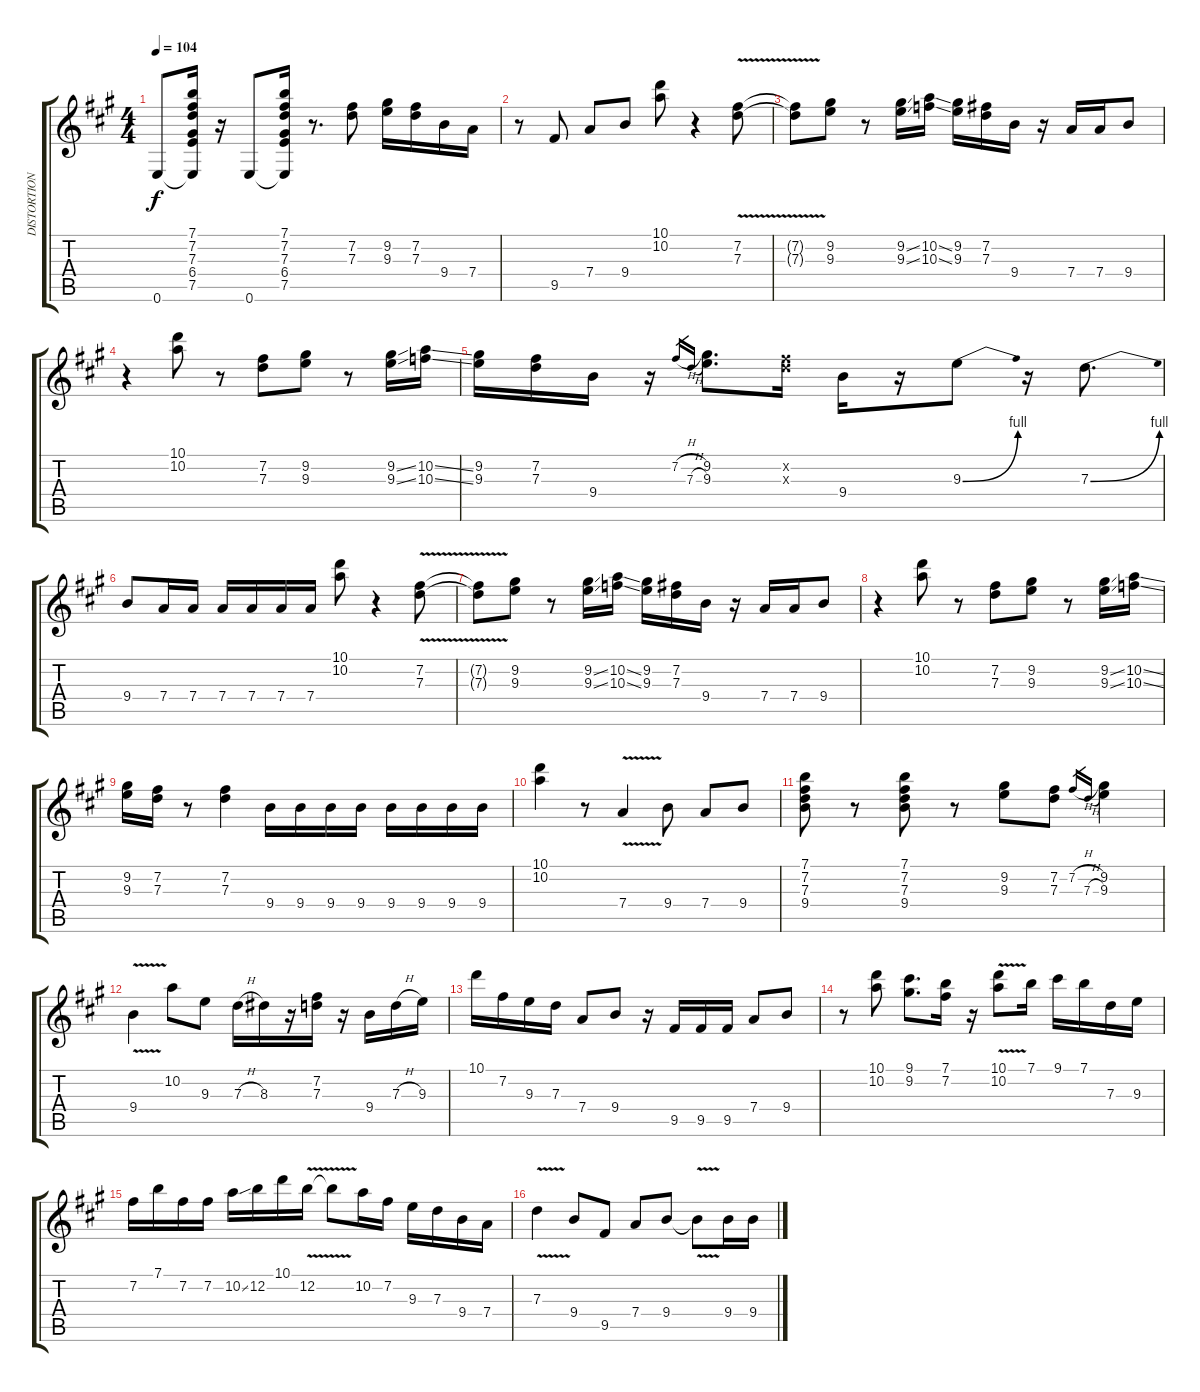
\track ("DISTORTION" "DISTORTION") {instrument distortionguitar}
\staff {score tabs}
\tuning (E4 B3 G3 D3 A2 E2) {hide}
\ts (4 4)
\tempo 104
\clef g2
\ks a
0.6.8{dy f} (7.1 7.2 7.3 6.4 7.5 0.6{t}).16 r.16 0.6.8 (7.1 7.2 7.3 6.4 7.5 0.6{t}).16 r.8{d} (7.2 7.3).8 (9.2 9.3).16 (7.2 7.3).16 9.4.16 7.4.16 |
r.8 9.5.8 7.4.8 9.4.8 (10.1 10.2).8 r.4 (7.2{v} 7.3{v}).8 |
(7.2{v t} 7.3{v t}).8 (9.2 9.3).8 r.8 (9.2{ss} 9.3{ss}).16 (10.2{ss} 10.3{ss}).16 (9.2 9.3).16 (7.2 7.3).16 9.4.16 r.16 7.4.16 7.4.16 9.4.8 |
r.4 (10.1 10.2).8 r.8 (7.2 7.3).8 (9.2 9.3).8 r.8 (9.2{ss} 9.3{ss}).16 (10.2{ss} 10.3{ss}).16 |
(9.2 9.3).16 (7.2 7.3).16 9.4.16 r.16 7.2{h}.16{gr} 7.3{h}.16{gr} (9.2 9.3).8{d} (7.2{x} 7.3{x}).16 9.4.16 r.16 9.3{be (bend 0 0 60 4)}.8 r.16 7.3{be (bend 0 0 60 4)}.8{d} |
9.4.8 7.4.16 7.4.16 7.4.16 7.4.16 7.4.16 7.4.16 (10.1 10.2).8 r.4 (7.2{v} 7.3{v}).8 |
(7.2{v t} 7.3{v t}).8 (9.2 9.3).8 r.8 (9.2{ss} 9.3{ss}).16 (10.2{ss} 10.3{ss}).16 (9.2 9.3).16 (7.2 7.3).16 9.4.16 r.16 7.4.16 7.4.16 9.4.8 |
r.4 (10.1 10.2).8 r.8 (7.2 7.3).8 (9.2 9.3).8 r.8 (9.2{ss} 9.3{ss}).16 (10.2{ss} 10.3{ss}).16 |
(9.2 9.3).16 (7.2 7.3).16 r.8 (7.2 7.3).4 9.4.16 9.4.16 9.4.16 9.4.16 9.4.16 9.4.16 9.4.16 9.4.16 |
(10.1 10.2).4 r.8 7.4{v}.4 9.4.8 7.4.8 9.4.8 |
(7.1 7.2 7.3 9.4).8 r.8 (7.1 7.2 7.3 9.4).8 r.8 (9.2 9.3).8 (7.2 7.3).8 7.2{h}.16{gr} 7.3{h}.16{gr} (9.2 9.3).4 |
9.4{v}.4 10.2.8 9.3.8 7.3{h}.16 8.3.16 r.16 (7.2 7.3).16 r.16 9.4.16 7.3{h}.16 9.3.16 |
10.1.16 7.2.16 9.3.16 7.3.16 7.4.8 9.4.8 r.16 9.5.16 9.5.16 9.5.16 7.4.8 9.4.8 |
r.8 (10.1 10.2).8 (9.1 9.2).8{d} (7.1 7.2).16 r.16 (10.1{v} 10.2{v}).8 7.1.16 9.1.16 7.1.16 7.3.16 9.3.16 |
7.2.16 7.1.16 7.2.16 7.2.16 10.2{ss}.16 12.2.16 10.1.16 12.2{v}.16 12.2{v t}.8 10.2.16 7.2.16 9.3.16 7.3.16 9.4.16 7.4.16 |
7.3{v}.4 9.4.8 9.5.8 7.4.8 9.4.8 9.4{v t}.8 9.4.16 9.4.16
